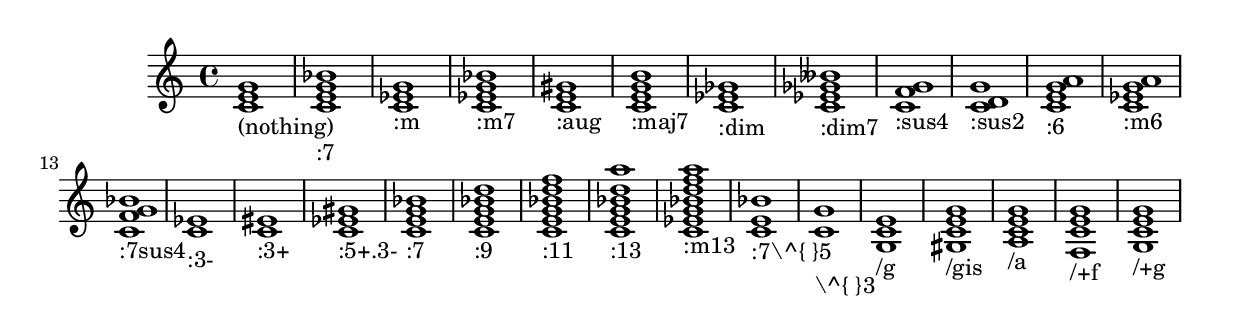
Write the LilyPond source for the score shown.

\version "2.1.22"


\header {

texidoc = "Chords can be produced with the new chordname entry 
code (@code{\chords} mode), using a pitch and a suffix. Here,
the suffixes are printed below pitches.
"

}

\score
{
\notes  { \context Voice \chords {
c1_"(nothing)"
c:7_":7"
c:m_":m"
c:m7_":m7"
c:aug_":aug"
c:maj7_":maj7"
c:dim_":dim"
c:dim7_":dim7"
c:sus4_":sus4"
c:sus2_":sus2"
c:6_":6"
c:m6_":m6"
c:7sus4_":7sus4"
c:3-_":3-"
c:3+_":3+"
c:5+.3-_":5+.3-"
c:7_":7"
c:9_":9"
c:11_":11"
c:13_":13"
c:m13_":m13"
c:7^5_":7\\^{ }5"
c^3_"\\^{ }3"
c/g_"/g"
c/gis_"/gis"
c/a_"/a"
c/+f_"/+f"
c/+g_"/+g"
}
}
}
